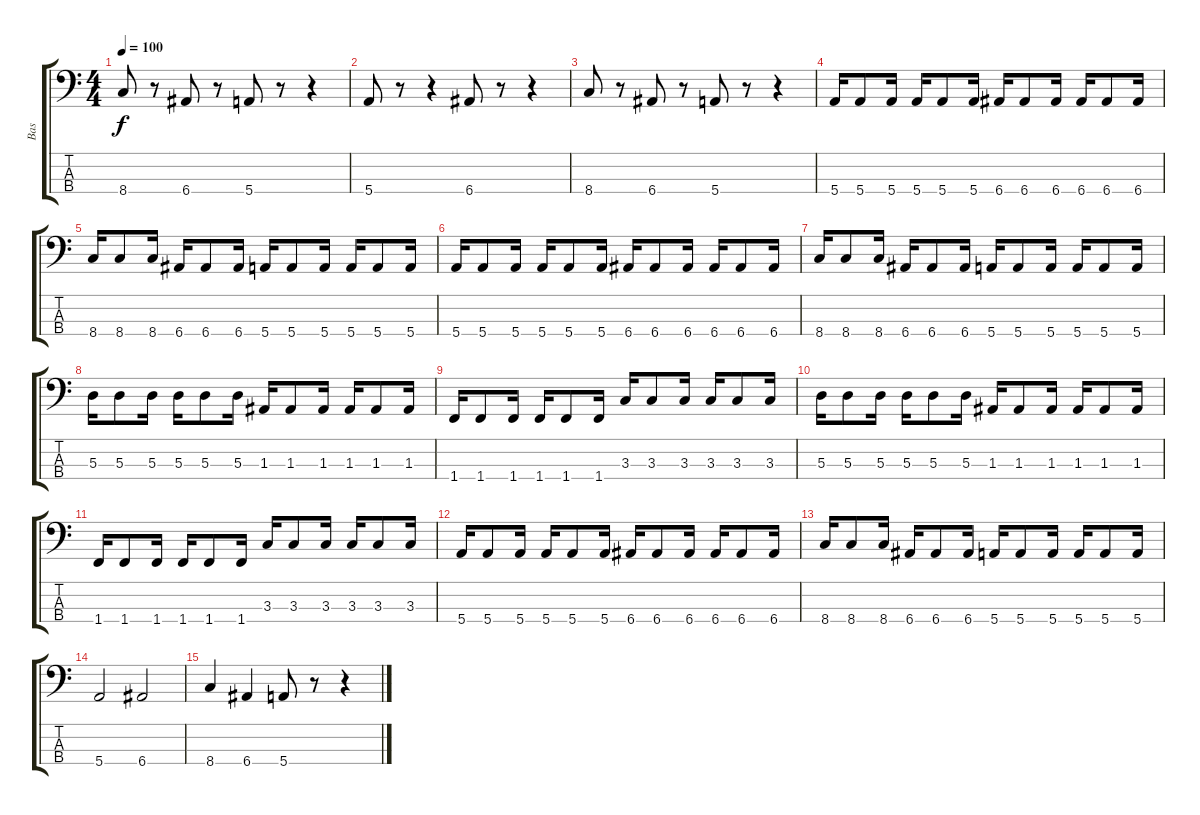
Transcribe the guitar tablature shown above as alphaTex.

\track ("Bas" "Bas") {instrument electricbasspick}
\staff {score tabs}
\tuning (G2 D2 A1 E1) {hide}
\ts (4 4)
\tempo 100
\clef f4
\ks c
8.4.8{dy f} r.8 6.4.8 r.8 5.4.8 r.8 r.4 |
5.4.8 r.8 r.4 6.4.8 r.8 r.4 |
8.4.8 r.8 6.4.8 r.8 5.4.8 r.8 r.4 |
5.4.16 5.4.8 5.4.16 5.4.16 5.4.8 5.4.16 6.4.16 6.4.8 6.4.16 6.4.16 6.4.8 6.4.16 |
8.4.16 8.4.8 8.4.16 6.4.16 6.4.8 6.4.16 5.4.16 5.4.8 5.4.16 5.4.16 5.4.8 5.4.16 |
5.4.16 5.4.8 5.4.16 5.4.16 5.4.8 5.4.16 6.4.16 6.4.8 6.4.16 6.4.16 6.4.8 6.4.16 |
8.4.16 8.4.8 8.4.16 6.4.16 6.4.8 6.4.16 5.4.16 5.4.8 5.4.16 5.4.16 5.4.8 5.4.16 |
5.3.16 5.3.8 5.3.16 5.3.16 5.3.8 5.3.16 1.3.16 1.3.8 1.3.16 1.3.16 1.3.8 1.3.16 |
1.4.16 1.4.8 1.4.16 1.4.16 1.4.8 1.4.16 3.3.16 3.3.8 3.3.16 3.3.16 3.3.8 3.3.16 |
5.3.16 5.3.8 5.3.16 5.3.16 5.3.8 5.3.16 1.3.16 1.3.8 1.3.16 1.3.16 1.3.8 1.3.16 |
1.4.16 1.4.8 1.4.16 1.4.16 1.4.8 1.4.16 3.3.16 3.3.8 3.3.16 3.3.16 3.3.8 3.3.16 |
5.4.16 5.4.8 5.4.16 5.4.16 5.4.8 5.4.16 6.4.16 6.4.8 6.4.16 6.4.16 6.4.8 6.4.16 |
8.4.16 8.4.8 8.4.16 6.4.16 6.4.8 6.4.16 5.4.16 5.4.8 5.4.16 5.4.16 5.4.8 5.4.16 |
5.4.2 6.4.2 |
8.4.4 6.4.4 5.4.8 r.8 r.4
